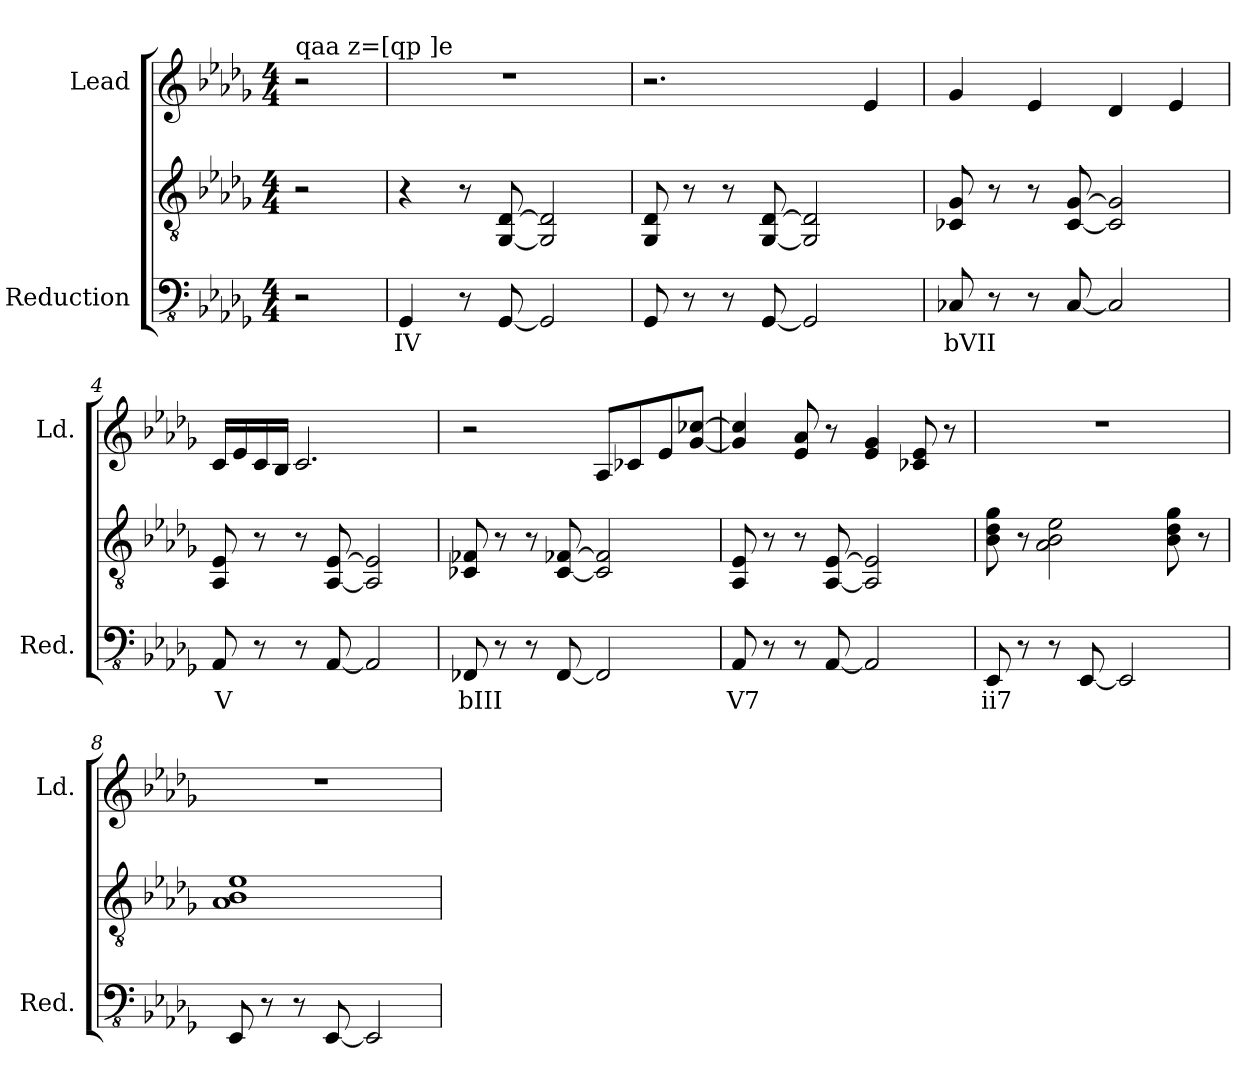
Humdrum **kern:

**kern	**text	**kern	**kern
*part2	*part2	*part2	*part1
*staff3	*staff3	*staff2	*staff1
*I"Reduction	*	*	*I"Lead
*I'Red.	*	*	*I'Ld.
!!LO:PB:g=z
*clefFv4	*	*clefGv2	*clefG2
*k[b-e-a-d-g-]	*	*k[b-e-a-d-g-]	*k[b-e-a-d-g-]
*D-:	*	*D-:	*D-:
*M4/4	*	*M4/4	*M4/4
*MM120	*	*MM120	*MM120
=	=	=	=
!	!	!	!LO:TX:a:t=qaa z=[qp  ]e
2r	.	2r	2r
=1	=1	=1	=1
!	!LO:LY:b:color=#000000	!	!
4GGG-i/	IV	4r	1r
8r	.	8r	.
[<8GGG-i/	.	[<8GG-i/ [>8D-i	.
2GGG-i/]	.	2GG-i/] 2D-i]	.
=2	=2	=2	=2
8GGG-i/	.	8GG-i/ 8D-i	2.r
8r	.	8r	.
8r	.	8r	.
[<8GGG-i/	.	[<8GG-i/ [>8D-i	.
2GGG-i/]	.	2GG-i/] 2D-i]	.
.	.	.	4e-i/
=3	=3	=3	=3
!	!LO:LY:b:color=#000000	!	!
8CC-Xi/	bVII	8C-Xi/ 8G-i	4g-i/
8r	.	8r	.
8r	.	8r	4e-i/
[<8CC-i/	.	[<8C-i/ [>8G-i	.
2CC-i/]	.	2C-i/] 2G-i]	4d-i/
.	.	.	4e-i/
!!LO:LB:g=z
=4	=4	=4	=4
!	!LO:LY:b:color=#000000	!	!
8AAA-i/	V	8AA-i/ 8E-i	16ci/LL
.	.	.	16e-i/
8r	.	8r	16ci/
.	.	.	16B-i/JJ
8r	.	8r	2.ci/
[<8AAA-i/	.	[<8AA-i/ [>8E-i	.
2AAA-i/]	.	2AA-i/] 2E-i]	.
=5	=5	=5	=5
!	!LO:LY:b:color=#000000	!	!
8FFF-Xi/	bIII	8C-Xi/ 8F-Xi	2r
8r	.	8r	.
8r	.	8r	.
[<8FFF-i/	.	[<8C-i/ [>8F-Xi	.
2FFF-i/]	.	2C-i/] 2F-i]	8A-i/L
.	.	.	8c-Xi/
.	.	.	8e-i/
.	.	.	[<8g-i/ [>8cc-XiJ
!!LO:LB:g=z
=6	=6	=6	=6
!	!LO:LY:b:color=#000000	!	!
8AAA-i/	V7	8AA-i/ 8E-i	4g-i/] 4cc-i]
8r	.	8r	.
8r	.	8r	8e-i/ 8a-i
[<8AAA-i/	.	[<8AA-i/ [>8E-i	8r
2AAA-i/]	.	2AA-i/] 2E-i]	4e-i/ 4g-i
.	.	.	8c-Xi/ 8e-i
.	.	.	8r
=7	=7	=7	=7
!	!LO:LY:b:color=#000000	!	!
8EEE-i/	ii7	8B-i\ 8d-i 8g-i	1r
8r	.	8r	.
8r	.	2A-i\ 2B-i 2e-i	.
[<8EEE-i/	.	.	.
2EEE-i/]	.	.	.
.	.	8B-i\ 8d-i 8g-i	.
.	.	8r	.
=8	=8	=8	=8
8EEE-i/	.	1A-i 1B-i 1e-i	1r
8r	.	.	.
8r	.	.	.
[<8EEE-i/	.	.	.
2EEE-i/]	.	.	.
=	=	=	=
*-	*-	*-	*-
